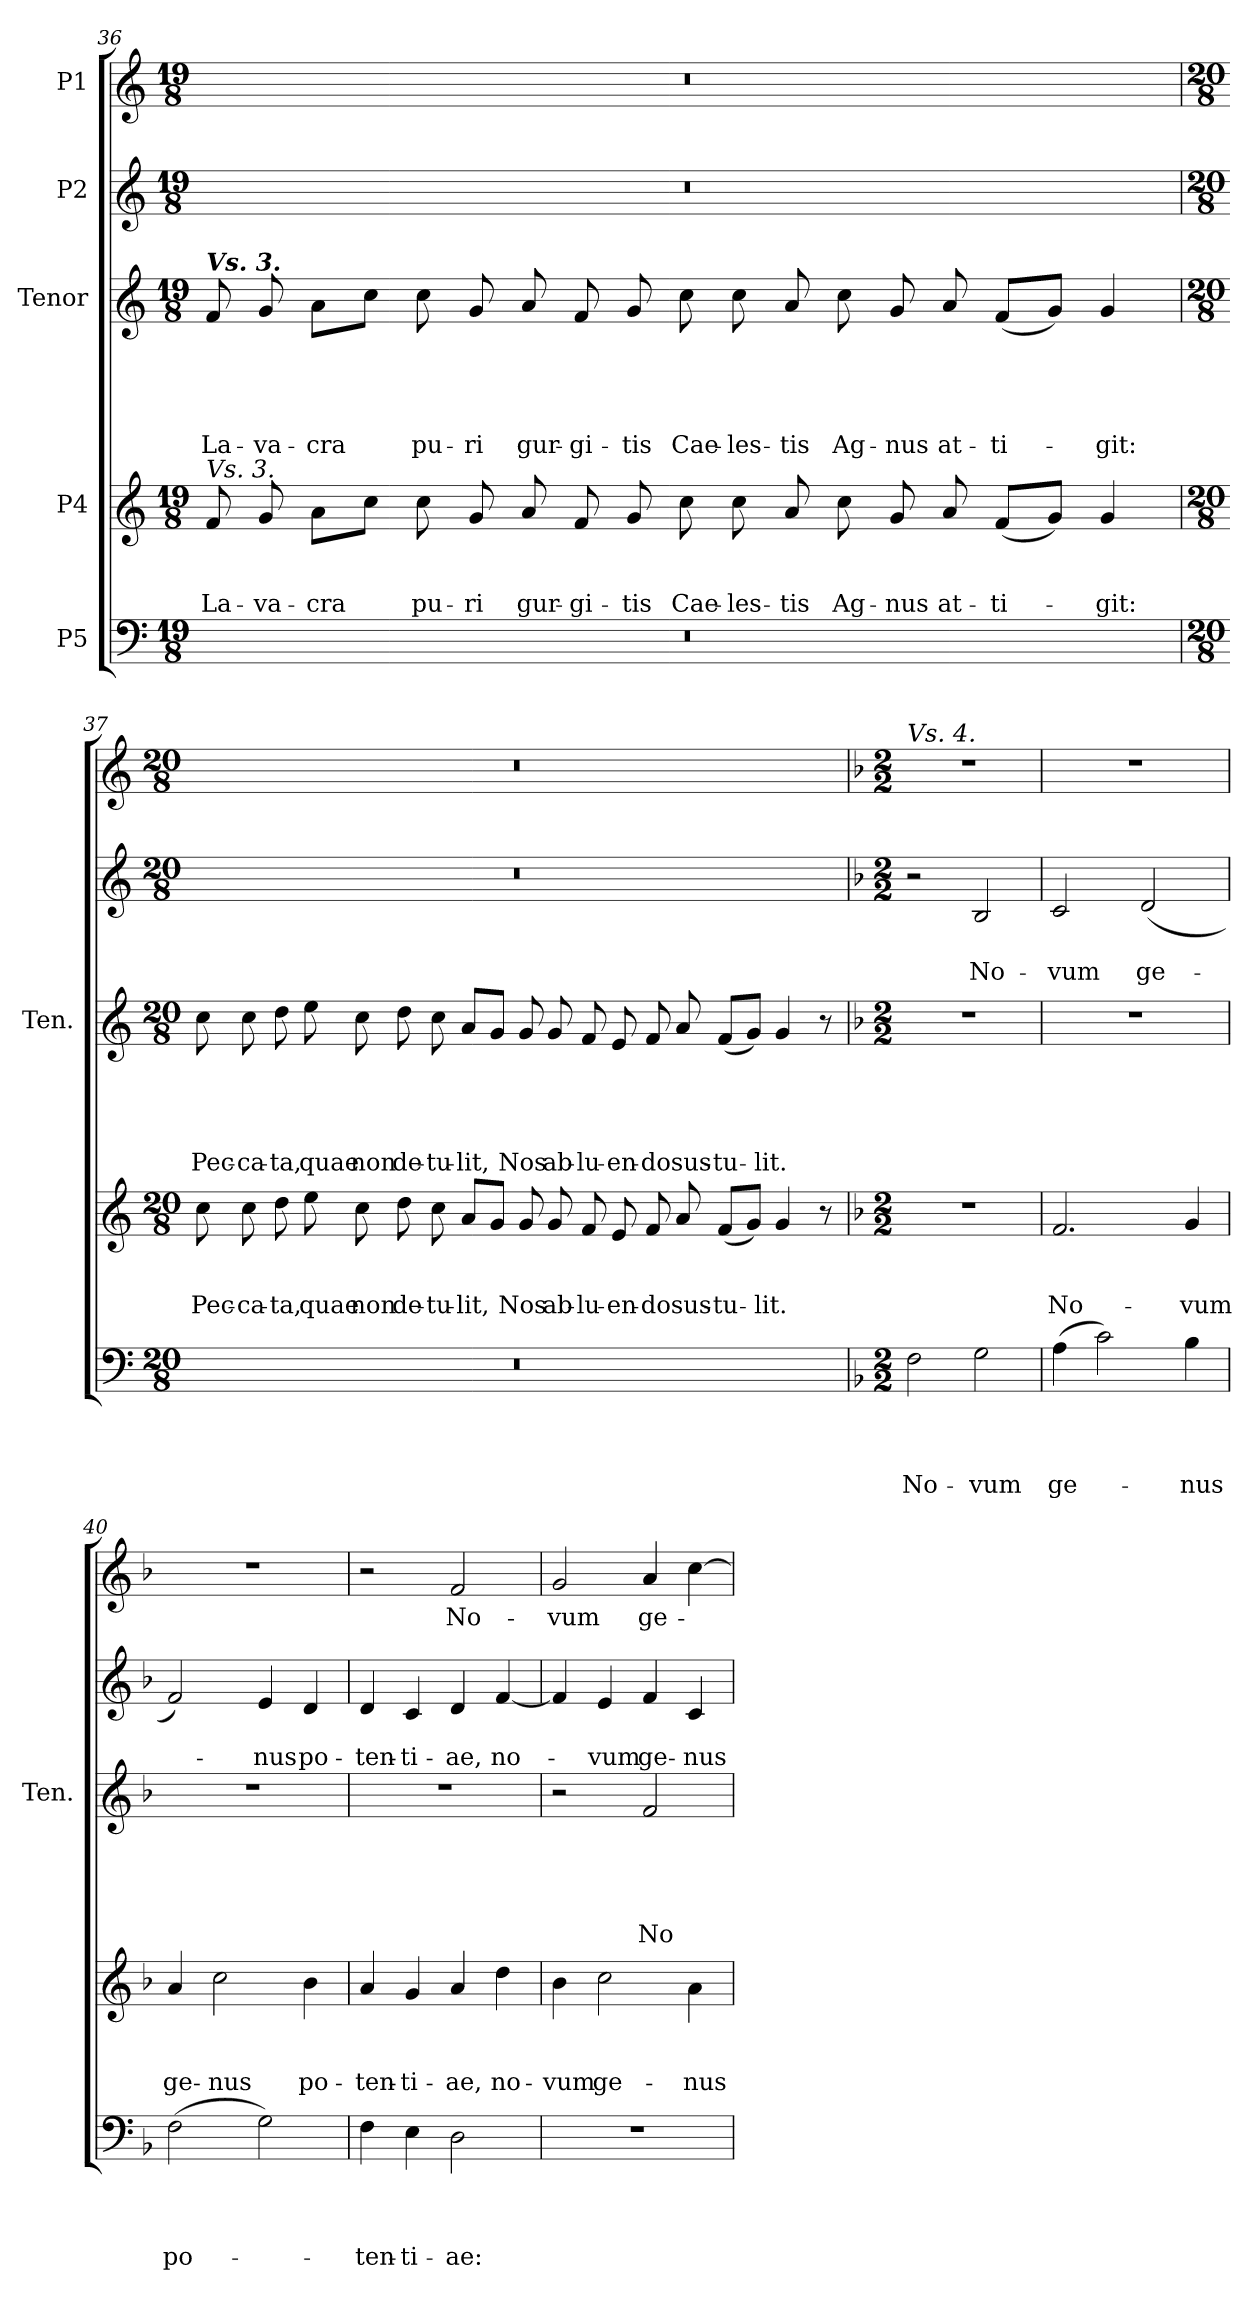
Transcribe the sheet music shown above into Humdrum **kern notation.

**kern	**text	**text	**text	**text	**kern	**text	**text	**text	**kern	**text	**text	**text	**text	**text	**kern	**text	**text	**kern	**text
*part5	*part5	*part5	*part5	*part5	*part4	*part4	*part4	*part4	*part3	*part3	*part3	*part3	*part3	*part3	*part2	*part2	*part2	*part1	*part1
*staff5	*staff5	*staff5	*staff5	*staff5	*staff4	*staff4	*staff4	*staff4	*staff3	*staff3	*staff3	*staff3	*staff3	*staff3	*staff2	*staff2	*staff2	*staff1	*staff1
*I"P5	*	*	*	*	*I"P4	*	*	*	*I"Tenor	*	*	*	*	*	*I"P2	*	*	*I"P1	*
*	*	*	*	*	*	*	*	*	*I'Ten.	*	*	*	*	*	*	*	*	*	*
!!LO:PB:g=z
*clefF4	*	*	*	*	*clefG2	*	*	*	*clefG2	*	*	*	*	*	*clefG2	*	*	*clefG2	*
*	*	*	*	*	*ITrd7c12	*	*	*	*ITrd7c12	*	*	*	*	*	*	*	*	*	*
*k[]	*	*	*	*	*k[]	*	*	*	*k[]	*	*	*	*	*	*k[]	*	*	*k[]	*
*C:	*	*	*	*	*C:	*	*	*	*C:	*	*	*	*	*	*C:	*	*	*C:	*
*M19/8	*	*	*	*	*M19/8	*	*	*	*M19/8	*	*	*	*	*	*M19/8	*	*	*M19/8	*
=36	=36	=36	=36	=36	=36	=36	=36	=36	=36	=36	=36	=36	=36	=36	=36	=36	=36	=36	=36
!	!	!	!	!	!	!	!	!	!LO:TX:a:Bi:t=Vs. 3.	!	!	!	!	!	!	!	!	!	!
!	!	!	!	!	!LO:TX:a:i:t=Vs. 3.	!	!	!	!	!	!	!	!	!	!	!	!	!	!
!LO:N:vis=1	!	!	!	!	!	!	!	!LO:LY:b	!	!	!	!	!	!LO:LY:b	!LO:N:vis=1	!	!	!LO:N:vis=1	!
8%19r	.	.	.	.	8F/	.	.	La-	8F/	.	.	.	.	La-	8%19r	.	.	8%19r	.
!	!	!	!	!	!	!	!	!LO:LY:b	!	!	!	!	!	!LO:LY:b	!	!	!	!	!
.	.	.	.	.	8G/	.	.	-va-	8G/	.	.	.	.	-va-	.	.	.	.	.
!	!	!	!	!	!	!	!	!LO:LY:b	!	!	!	!	!	!LO:LY:b	!	!	!	!	!
.	.	.	.	.	8A\L	.	.	-cra	8A\L	.	.	.	.	-cra	.	.	.	.	.
.	.	.	.	.	8c\J	.	.	.	8c\J	.	.	.	.	.	.	.	.	.	.
!	!	!	!	!	!	!	!	!LO:LY:b	!	!	!	!	!	!LO:LY:b	!	!	!	!	!
.	.	.	.	.	8c\	.	.	pu-	8c\	.	.	.	.	pu-	.	.	.	.	.
!	!	!	!	!	!	!	!	!LO:LY:b	!	!	!	!	!	!LO:LY:b	!	!	!	!	!
.	.	.	.	.	8G/	.	.	-ri	8G/	.	.	.	.	-ri	.	.	.	.	.
!	!	!	!	!	!	!	!	!LO:LY:b	!	!	!	!	!	!LO:LY:b	!	!	!	!	!
.	.	.	.	.	8A/	.	.	gur-	8A/	.	.	.	.	gur-	.	.	.	.	.
!	!	!	!	!	!	!	!	!LO:LY:b	!	!	!	!	!	!LO:LY:b	!	!	!	!	!
.	.	.	.	.	8F/	.	.	-gi-	8F/	.	.	.	.	-gi-	.	.	.	.	.
!	!	!	!	!	!	!	!	!LO:LY:b	!	!	!	!	!	!LO:LY:b	!	!	!	!	!
.	.	.	.	.	8G/	.	.	-tis	8G/	.	.	.	.	-tis	.	.	.	.	.
!	!	!	!	!	!	!	!	!LO:LY:b	!	!	!	!	!	!LO:LY:b	!	!	!	!	!
.	.	.	.	.	8c\	.	.	Cae-	8c\	.	.	.	.	Cae-	.	.	.	.	.
!	!	!	!	!	!	!	!	!LO:LY:b	!	!	!	!	!	!LO:LY:b	!	!	!	!	!
.	.	.	.	.	8c\	.	.	-les-	8c\	.	.	.	.	-les-	.	.	.	.	.
!	!	!	!	!	!	!	!	!LO:LY:b	!	!	!	!	!	!LO:LY:b	!	!	!	!	!
.	.	.	.	.	8A/	.	.	-tis	8A/	.	.	.	.	-tis	.	.	.	.	.
!	!	!	!	!	!	!	!	!LO:LY:b	!	!	!	!	!	!LO:LY:b	!	!	!	!	!
.	.	.	.	.	8c\	.	.	Ag-	8c\	.	.	.	.	Ag-	.	.	.	.	.
!	!	!	!	!	!	!	!	!LO:LY:b	!	!	!	!	!	!LO:LY:b	!	!	!	!	!
.	.	.	.	.	8G/	.	.	-nus	8G/	.	.	.	.	-nus	.	.	.	.	.
!	!	!	!	!	!	!	!	!LO:LY:b	!	!	!	!	!	!LO:LY:b	!	!	!	!	!
.	.	.	.	.	8A/	.	.	at-	8A/	.	.	.	.	at-	.	.	.	.	.
!	!	!	!	!	!	!	!	!LO:LY:b	!	!	!	!	!	!LO:LY:b	!	!	!	!	!
.	.	.	.	.	(<8F/L	.	.	-ti-	(<8F/L	.	.	.	.	-ti-	.	.	.	.	.
.	.	.	.	.	8G/J)	.	.	.	8G/J)	.	.	.	.	.	.	.	.	.	.
!	!	!	!	!	!	!	!	!LO:LY:b	!	!	!	!	!	!LO:LY:b	!	!	!	!	!
.	.	.	.	.	4G/	.	.	-git:	4G/	.	.	.	.	-git:	.	.	.	.	.
!!LO:LB:g=z
=37	=37	=37	=37	=37	=37	=37	=37	=37	=37	=37	=37	=37	=37	=37	=37	=37	=37	=37	=37
*M20/8	*	*	*	*	*M20/8	*	*	*	*M20/8	*	*	*	*	*	*M20/8	*	*	*M20/8	*
!LO:N:vis=1	!	!	!	!	!	!	!	!LO:LY:b	!	!	!	!	!	!LO:LY:b	!LO:N:vis=1	!	!	!LO:N:vis=1	!
2%5r	.	.	.	.	8c\	.	.	Pec-	8c\	.	.	.	.	Pec-	2%5r	.	.	2%5r	.
!	!	!	!	!	!	!	!	!LO:LY:b	!	!	!	!	!	!LO:LY:b	!	!	!	!	!
.	.	.	.	.	8c\	.	.	-ca-	8c\	.	.	.	.	-ca-	.	.	.	.	.
!	!	!	!	!	!	!	!	!LO:LY:b	!	!	!	!	!	!LO:LY:b	!	!	!	!	!
.	.	.	.	.	8d\	.	.	-ta,	8d\	.	.	.	.	-ta,	.	.	.	.	.
!	!	!	!	!	!	!	!	!LO:LY:b	!	!	!	!	!	!LO:LY:b	!	!	!	!	!
.	.	.	.	.	8e\	.	.	quae	8e\	.	.	.	.	quae	.	.	.	.	.
!	!	!	!	!	!	!	!	!LO:LY:b	!	!	!	!	!	!LO:LY:b	!	!	!	!	!
.	.	.	.	.	8c\	.	.	non	8c\	.	.	.	.	non	.	.	.	.	.
!	!	!	!	!	!	!	!	!LO:LY:b	!	!	!	!	!	!LO:LY:b	!	!	!	!	!
.	.	.	.	.	8d\	.	.	de-	8d\	.	.	.	.	de-	.	.	.	.	.
!	!	!	!	!	!	!	!	!LO:LY:b	!	!	!	!	!	!LO:LY:b	!	!	!	!	!
.	.	.	.	.	8c\	.	.	-tu-	8c\	.	.	.	.	-tu-	.	.	.	.	.
!	!	!	!	!	!	!	!	!LO:LY:b	!	!	!	!	!	!LO:LY:b	!	!	!	!	!
.	.	.	.	.	8A/L	.	.	-lit,	8A/L	.	.	.	.	-lit,	.	.	.	.	.
.	.	.	.	.	8G/J	.	.	.	8G/J	.	.	.	.	.	.	.	.	.	.
!	!	!	!	!	!	!	!	!LO:LY:b	!	!	!	!	!	!LO:LY:b	!	!	!	!	!
.	.	.	.	.	8G/	.	.	Nos	8G/	.	.	.	.	Nos	.	.	.	.	.
!	!	!	!	!	!	!	!	!LO:LY:b	!	!	!	!	!	!LO:LY:b	!	!	!	!	!
.	.	.	.	.	8G/	.	.	ab-	8G/	.	.	.	.	ab-	.	.	.	.	.
!	!	!	!	!	!	!	!	!LO:LY:b	!	!	!	!	!	!LO:LY:b	!	!	!	!	!
.	.	.	.	.	8F/	.	.	-lu-	8F/	.	.	.	.	-lu-	.	.	.	.	.
!	!	!	!	!	!	!	!	!LO:LY:b	!	!	!	!	!	!LO:LY:b	!	!	!	!	!
.	.	.	.	.	8E/	.	.	-en-	8E/	.	.	.	.	-en-	.	.	.	.	.
!	!	!	!	!	!	!	!	!LO:LY:b	!	!	!	!	!	!LO:LY:b	!	!	!	!	!
.	.	.	.	.	8F/	.	.	-do	8F/	.	.	.	.	-do	.	.	.	.	.
!	!	!	!	!	!	!	!	!LO:LY:b	!	!	!	!	!	!LO:LY:b	!	!	!	!	!
.	.	.	.	.	8A/	.	.	sus-	8A/	.	.	.	.	sus-	.	.	.	.	.
!	!	!	!	!	!	!	!	!LO:LY:b	!	!	!	!	!	!LO:LY:b	!	!	!	!	!
.	.	.	.	.	(<8F/L	.	.	-tu-	(<8F/L	.	.	.	.	-tu-	.	.	.	.	.
.	.	.	.	.	8G/J)	.	.	.	8G/J)	.	.	.	.	.	.	.	.	.	.
!	!	!	!	!	!	!	!	!LO:LY:b	!	!	!	!	!	!LO:LY:b	!	!	!	!	!
.	.	.	.	.	4G/	.	.	-lit.	4G/	.	.	.	.	-lit.	.	.	.	.	.
.	.	.	.	.	8r	.	.	.	8r	.	.	.	.	.	.	.	.	.	.
!!LO:LB:g=z
=38	=38	=38	=38	=38	=38	=38	=38	=38	=38	=38	=38	=38	=38	=38	=38	=38	=38	=38	=38
*k[b-]	*	*	*	*	*k[b-]	*	*	*	*k[b-]	*	*	*	*	*	*k[b-]	*	*	*k[b-]	*
*F:	*	*	*	*	*F:	*	*	*	*F:	*	*	*	*	*	*F:	*	*	*F:	*
*M2/2	*	*	*	*	*M2/2	*	*	*	*M2/2	*	*	*	*	*	*M2/2	*	*	*M2/2	*
!	!	!	!	!	!	!	!	!	!	!	!	!	!	!	!	!	!	!LO:TX:a:i:t=Vs. 4.	!
!	!	!	!	!LO:LY:b	!	!	!	!	!	!	!	!	!	!	!	!	!	!	!
2F\	.	.	.	No-	1r	.	.	.	1r	.	.	.	.	.	2r	.	.	1r	.
!	!	!	!	!LO:LY:b	!	!	!	!	!	!	!	!	!	!	!	!	!LO:LY:b	!	!
2G\	.	.	.	-vum	.	.	.	.	.	.	.	.	.	.	2B-/	.	No-	.	.
=39	=39	=39	=39	=39	=39	=39	=39	=39	=39	=39	=39	=39	=39	=39	=39	=39	=39	=39	=39
!	!	!	!	!LO:LY:b	!	!	!	!LO:LY:b	!	!	!	!	!	!	!	!	!LO:LY:b	!	!
(>4A\	.	.	.	ge-	2.F/	.	.	No-	1r	.	.	.	.	.	2c/	.	-vum	1r	.
2c\)	.	.	.	.	.	.	.	.	.	.	.	.	.	.	.	.	.	.	.
!	!	!	!	!	!	!	!	!	!	!	!	!	!	!	!	!	!LO:LY:b	!	!
.	.	.	.	.	.	.	.	.	.	.	.	.	.	.	(<2d/	.	ge-	.	.
!	!	!	!	!LO:LY:b	!	!	!	!LO:LY:b	!	!	!	!	!	!	!	!	!	!	!
4B-\	.	.	.	-nus	4G/	.	.	-vum	.	.	.	.	.	.	.	.	.	.	.
=40	=40	=40	=40	=40	=40	=40	=40	=40	=40	=40	=40	=40	=40	=40	=40	=40	=40	=40	=40
!	!	!	!	!LO:LY:b	!	!	!	!LO:LY:b	!	!	!	!	!	!	!	!	!	!	!
(>2F\	.	.	.	po-	4A/	.	.	ge-	1r	.	.	.	.	.	2f/)	.	.	1r	.
!	!	!	!	!	!	!	!	!LO:LY:b	!	!	!	!	!	!	!	!	!	!	!
.	.	.	.	.	2c\	.	.	-nus	.	.	.	.	.	.	.	.	.	.	.
!	!	!	!	!	!	!	!	!	!	!	!	!	!	!	!	!	!LO:LY:b	!	!
2G\)	.	.	.	.	.	.	.	.	.	.	.	.	.	.	4e/	.	-nus	.	.
!	!	!	!	!	!	!	!	!LO:LY:b	!	!	!	!	!	!	!	!	!LO:LY:b	!	!
.	.	.	.	.	4B-\	.	.	po-	.	.	.	.	.	.	4d/	.	po-	.	.
=41	=41	=41	=41	=41	=41	=41	=41	=41	=41	=41	=41	=41	=41	=41	=41	=41	=41	=41	=41
!	!	!	!	!LO:LY:b	!	!	!	!LO:LY:b	!	!	!	!	!	!	!	!	!LO:LY:b	!	!
4F\	.	.	.	-ten-	4A/	.	.	-ten-	1r	.	.	.	.	.	4d/	.	-ten-	2r	.
!	!	!	!	!LO:LY:b	!	!	!	!LO:LY:b	!	!	!	!	!	!	!	!	!LO:LY:b	!	!
4E\	.	.	.	-ti-	4G/	.	.	-ti-	.	.	.	.	.	.	4c/	.	-ti-	.	.
!	!	!	!	!LO:LY:b	!	!	!	!LO:LY:b	!	!	!	!	!	!	!	!	!LO:LY:b	!	!LO:LY:b
2D\	.	.	.	-ae:	4A/	.	.	-ae,	.	.	.	.	.	.	4d/	.	-ae,	2f/	No-
!	!	!	!	!	!	!	!	!LO:LY:b	!	!	!	!	!	!	!	!	!LO:LY:b	!	!
.	.	.	.	.	4d\	.	.	no-	.	.	.	.	.	.	[<4f/	.	no-	.	.
=42	=42	=42	=42	=42	=42	=42	=42	=42	=42	=42	=42	=42	=42	=42	=42	=42	=42	=42	=42
!	!	!	!	!	!	!	!	!LO:LY:b	!	!	!	!	!	!	!	!	!	!	!LO:LY:b
1r	.	.	.	.	4B-\	.	.	-vum	2r	.	.	.	.	.	4f/]	.	.	2g/	-vum
!	!	!	!	!	!	!	!	!LO:LY:b	!	!	!	!	!	!	!	!	!LO:LY:b	!	!
.	.	.	.	.	2c\	.	.	ge-	.	.	.	.	.	.	4e/	.	-vum	.	.
!	!	!	!	!	!	!	!	!	!	!	!	!	!	!LO:LY:b	!	!	!LO:LY:b	!	!LO:LY:b
.	.	.	.	.	.	.	.	.	2F/	.	.	.	.	No-	4f/	.	ge-	4a/	ge-
!	!	!	!	!	!	!	!	!LO:LY:b	!	!	!	!	!	!	!	!	!LO:LY:b	!	!
.	.	.	.	.	4A\	.	.	-nus	.	.	.	.	.	.	4c/	.	-nus	[>4cc\	.
=	=	=	=	=	=	=	=	=	=	=	=	=	=	=	=	=	=	=	=
*-	*-	*-	*-	*-	*-	*-	*-	*-	*-	*-	*-	*-	*-	*-	*-	*-	*-	*-	*-
